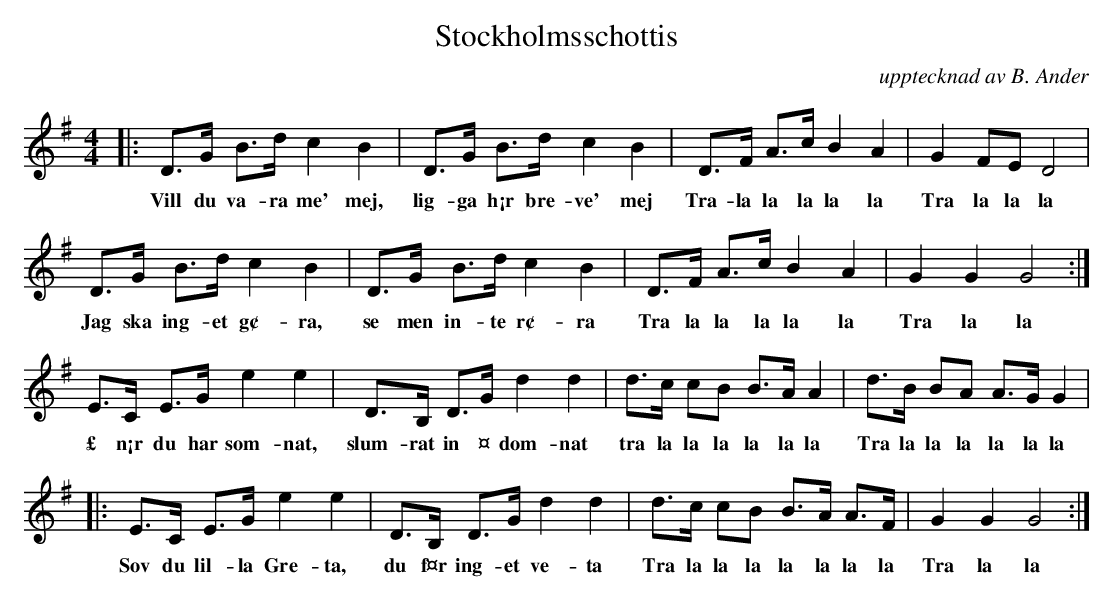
X:1
T:Stockholmsschottis
C:upptecknad av B. Ander
Q:1/4=142
L:1/8
M:4/4
K:G
|: D>G B>d c2 B2 | D>G B>d c2 B2 | D>F A>c B2 A2 | G2 FE D4 |
w:Vill du va-ra me' mej, lig-ga h¡r bre-ve' mej Tra-la la la la la Tra la la la
D>G B>d c2 B2 | D>G B>d c2 B2 | D>F A>c B2 A2 | G2 G2 G4 :|
w:Jag ska ing-et g¢-ra, se men in-te r¢-ra Tra la la la la la Tra la la la
E>C E>G e2 e2 | D>B, D>G d2 d2 | d>c cB B>A A2 | d>B BA A>G G2 |
w:£ n¡r du har som-nat, slum-rat in ¤ dom-nat tra la la la la la la Tra la la la la la la
|:E>C E>G e2 e2 | D>B, D>G d2 d2 | d>c cB B>A A>F | G2 G2 G4 :|
w:Sov du lil-la Gre-ta, du f¤r ing-et ve-ta Tra la la la la la la la Tra la la
